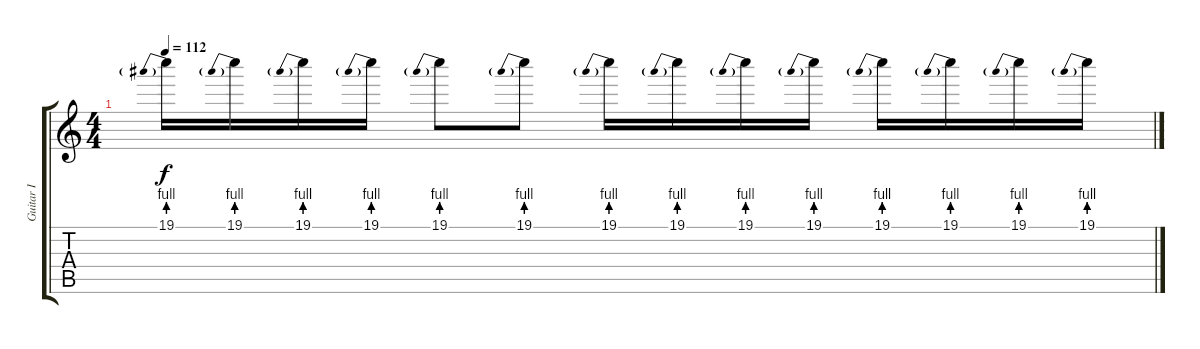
\track ("Guitar I" "Guitar I") {instrument overdrivenguitar}
\staff {score tabs}
\tuning (Eb4 Bb3 Gb3 Db3 Ab2 Eb2) {hide}
\ts (4 4)
\tempo 112
\clef g2
\ks c
19.1{be (prebend 0 4 60 4)}.16{dy f volume 4} 19.1{be (prebend 0 4 60 4)}.16 19.1{be (prebend 0 4 60 4)}.16 19.1{be (prebend 0 4 60 4)}.16 19.1{be (prebend 0 4 60 4)}.8 19.1{be (prebend 0 4 60 4)}.8 19.1{be (prebend 0 4 60 4)}.16 19.1{be (prebend 0 4 60 4)}.16 19.1{be (prebend 0 4 60 4)}.16 19.1{be (prebend 0 4 60 4)}.16 19.1{be (prebend 0 4 60 4)}.16 19.1{be (prebend 0 4 60 4)}.16 19.1{be (prebend 0 4 60 4)}.16{volume 0} 19.1{be (prebend 0 4 60 4)}.16
